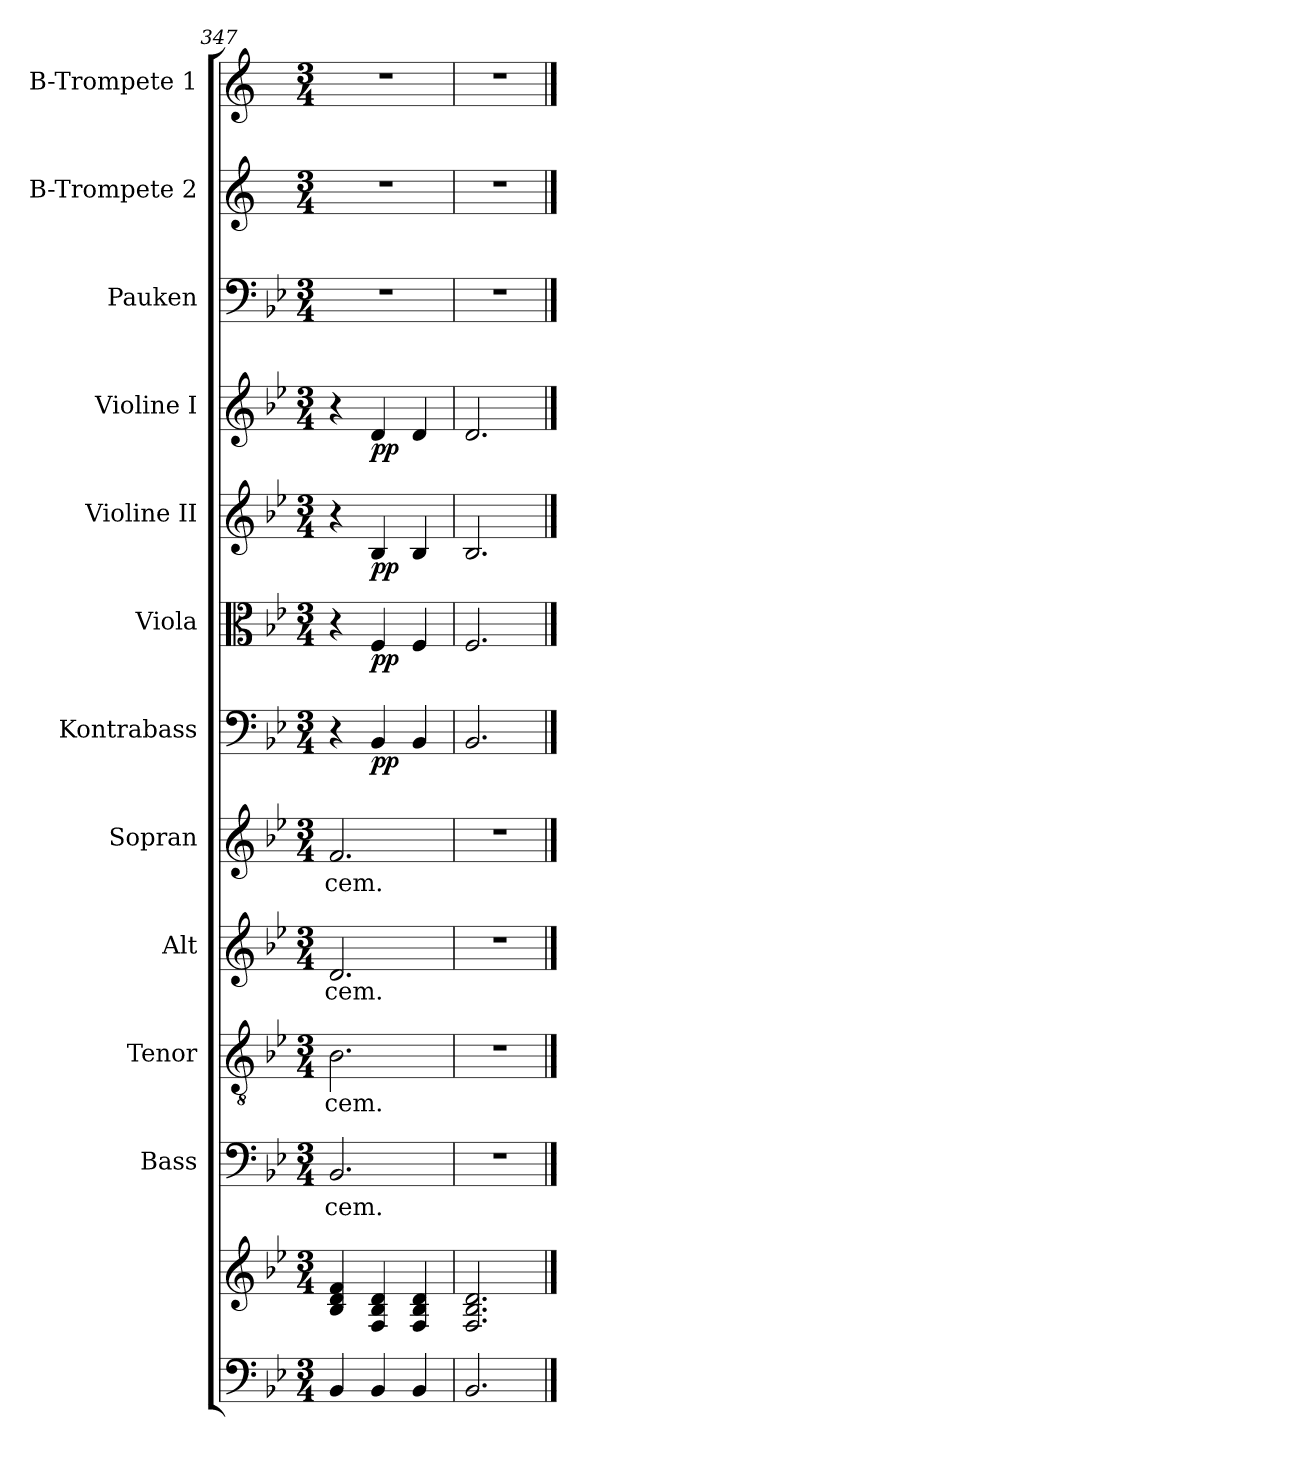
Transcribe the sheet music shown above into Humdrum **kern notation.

**kern	**kern	**kern	**text	**kern	**text	**kern	**text	**kern	**text	**kern	**dynam	**kern	**dynam	**kern	**dynam	**kern	**dynam	**kern	**kern	**kern
*part12	*part12	*part11	*part11	*part10	*part10	*part9	*part9	*part8	*part8	*part7	*part7	*part6	*part6	*part5	*part5	*part4	*part4	*part3	*part2	*part1
*staff13	*staff12	*staff11	*staff11	*staff10	*staff10	*staff9	*staff9	*staff8	*staff8	*staff7	*staff7	*staff6	*staff6	*staff5	*staff5	*staff4	*staff4	*staff3	*staff2	*staff1
*	*	*I"Bass	*	*I"Tenor	*	*I"Alt	*	*I"Sopran	*	*I"Kontrabass	*	*I"Viola	*	*I"Violine II	*	*I"Violine I	*	*I"Pauken	*I"B-Trompete 2	*I"B-Trompete 1
*	*	*I'B.	*	*I'T.	*	*I'A.	*	*I'S.	*	*I'Kb.	*	*I'Vla.	*	*I'Vl. II	*	*I'Vl. I	*	*I'Pk.	*I'B Trp. 2	*I'B Trp. 1
*clefF4	*clefG2	*clefF4	*	*clefGv2	*	*clefG2	*	*clefG2	*	*clefF4	*	*clefC3	*	*clefG2	*	*clefG2	*	*clefF4	*clefG2	*clefG2
*	*	*	*	*	*	*	*	*	*	*ITrd7c12	*	*	*	*	*	*	*	*	*ITrd1c2	*ITrd1c2
*k[b-e-]	*k[b-e-]	*k[b-e-]	*	*k[b-e-]	*	*k[b-e-]	*	*k[b-e-]	*	*k[b-e-]	*	*k[b-e-]	*	*k[b-e-]	*	*k[b-e-]	*	*k[b-e-]	*k[b-e-]	*k[b-e-]
*B-:	*B-:	*B-:	*	*B-:	*	*B-:	*	*B-:	*	*B-:	*	*B-:	*	*B-:	*	*B-:	*	*B-:	*B-:	*B-:
*M3/4	*M3/4	*M3/4	*	*M3/4	*	*M3/4	*	*M3/4	*	*M3/4	*	*M3/4	*	*M3/4	*	*M3/4	*	*M3/4	*M3/4	*M3/4
=347	=347	=347	=347	=347	=347	=347	=347	=347	=347	=347	=347	=347	=347	=347	=347	=347	=347	=347	=347	=347
!	!	!	!LO:LY:b	!	!LO:LY:b	!	!LO:LY:b	!	!LO:LY:b	!	!	!	!	!	!	!	!	!	!	!
4BB-/	4B-/ 4d/ 4f/	2.BB-/	-cem.	2.B-\	-cem.	2.d/	-cem.	2.f/	-cem.	4r	.	4r	.	4r	.	4r	.	2.r	2.r	2.r
!	!	!	!	!	!	!	!	!	!	!	!LO:DY:b	!	!LO:DY:b	!	!LO:DY:b	!	!LO:DY:b	!	!	!
4BB-/	4F/ 4B-/ 4d/	.	.	.	.	.	.	.	.	4BBB-/	pp	4F/	pp	4B-/	pp	4d/	pp	.	.	.
4BB-/	4F/ 4B-/ 4d/	.	.	.	.	.	.	.	.	4BBB-/	.	4F/	.	4B-/	.	4d/	.	.	.	.
=348	=348	=348	=348	=348	=348	=348	=348	=348	=348	=348	=348	=348	=348	=348	=348	=348	=348	=348	=348	=348
2.BB-/	2.F/ 2.B-/ 2.d/	2.r	.	2.r	.	2.r	.	2.r	.	2.BBB-/	.	2.F/	.	2.B-/	.	2.d/	.	2.r	2.r	2.r
==	==	==	==	==	==	==	==	==	==	==	==	==	==	==	==	==	==	==	==	==
*-	*-	*-	*-	*-	*-	*-	*-	*-	*-	*-	*-	*-	*-	*-	*-	*-	*-	*-	*-	*-
